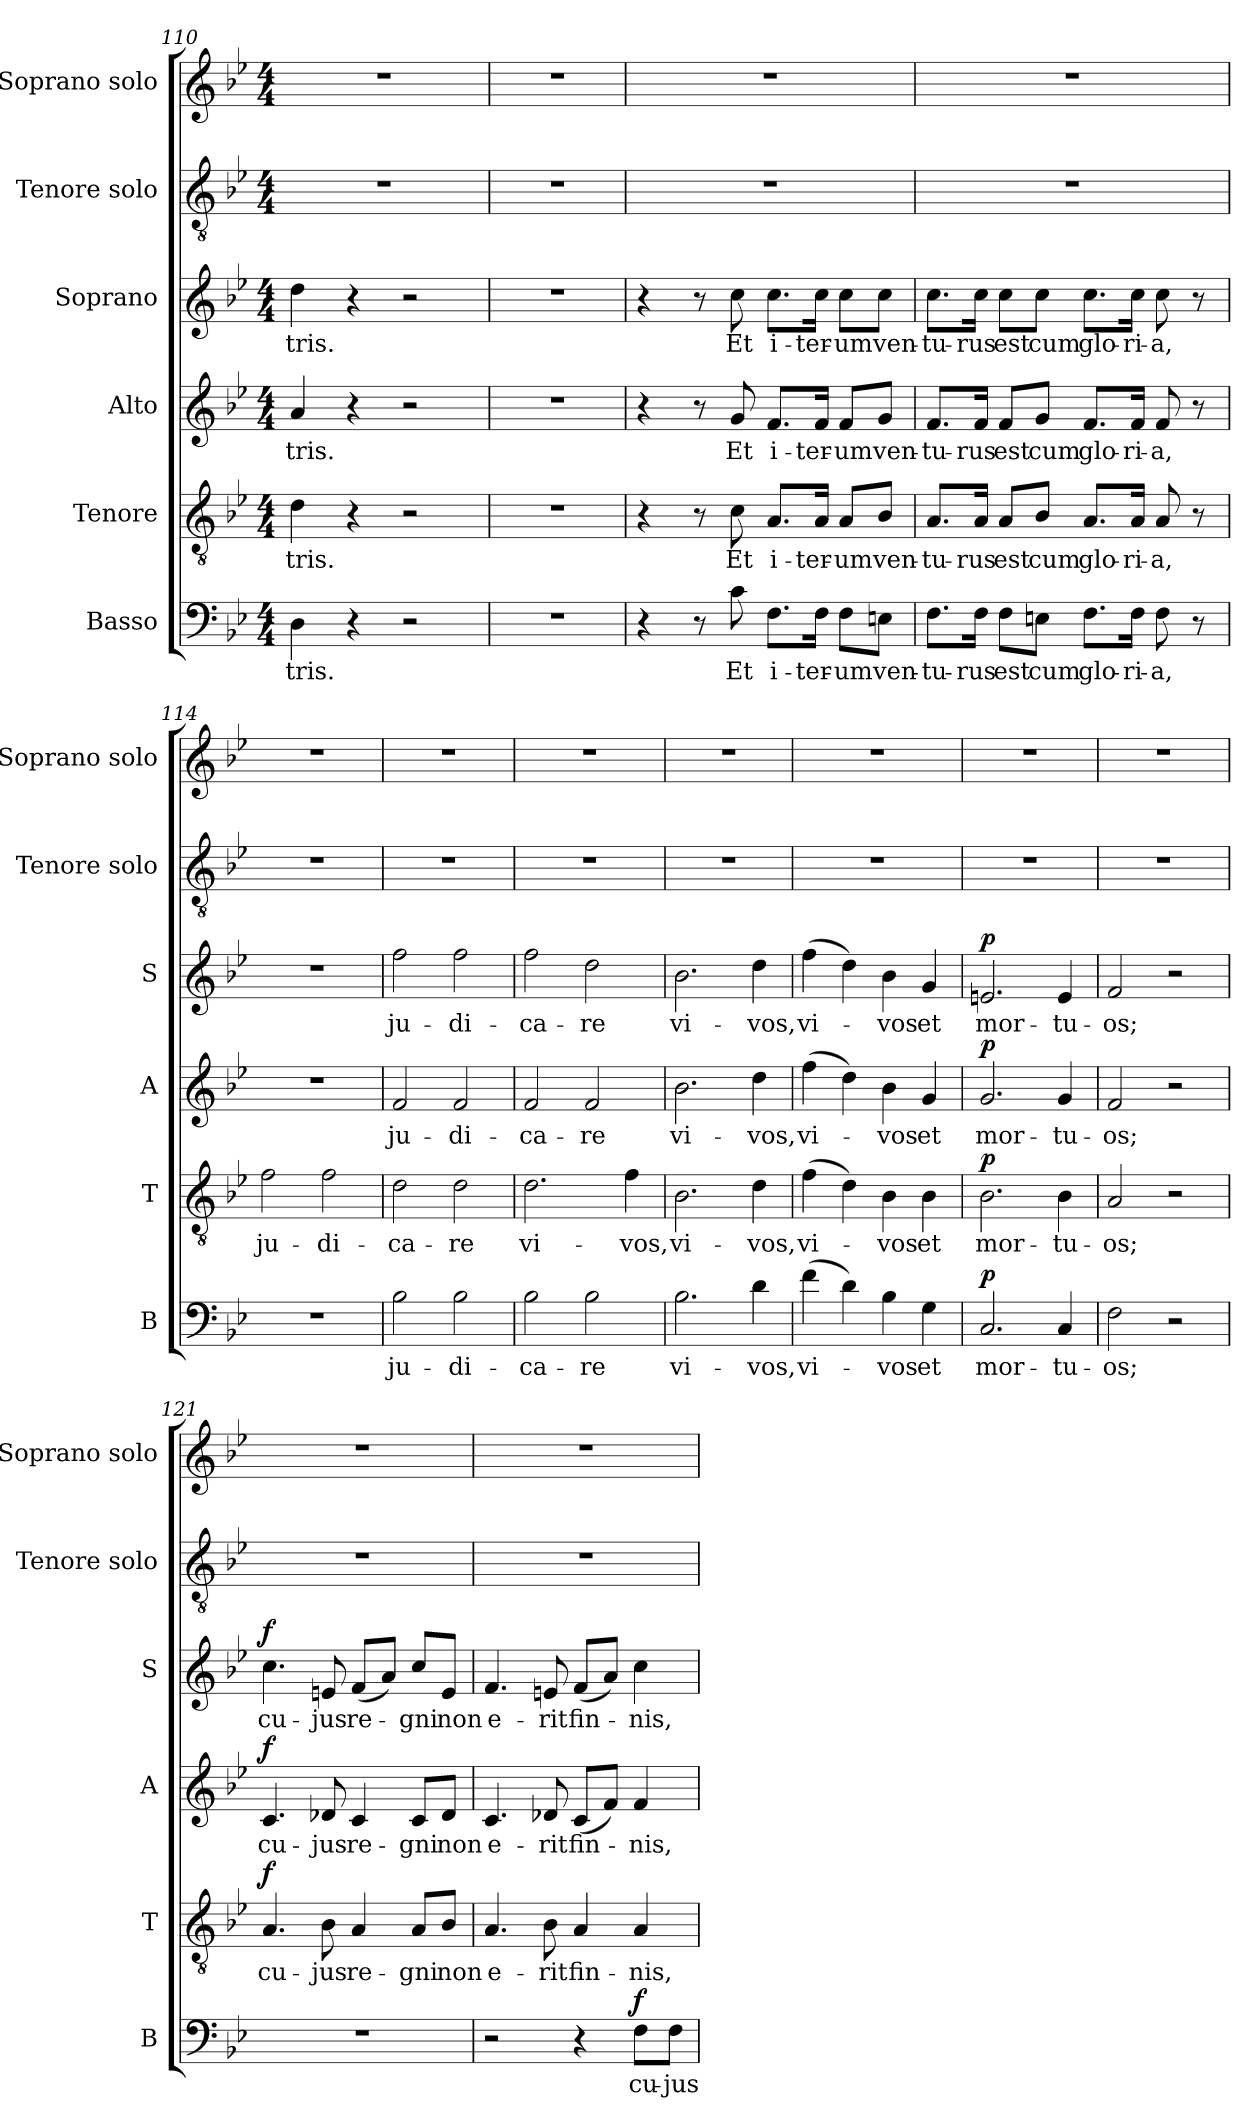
**kern	**text	**dynam	**kern	**text	**dynam	**kern	**text	**dynam	**kern	**text	**dynam	**kern	**kern
*part6	*part6	*part6	*part5	*part5	*part5	*part4	*part4	*part4	*part3	*part3	*part3	*part2	*part1
*staff6	*staff6	*staff6	*staff5	*staff5	*staff5	*staff4	*staff4	*staff4	*staff3	*staff3	*staff3	*staff2	*staff1
*I"Basso	*	*	*I"Tenore	*	*	*I"Alto	*	*	*I"Soprano	*	*	*I"Tenore solo	*I"Soprano solo
*I'B	*	*	*I'T	*	*	*I'A	*	*	*I'S	*	*	*I'Tenore solo	*I'Soprano solo
*clefF4	*	*	*clefGv2	*	*	*clefG2	*	*	*clefG2	*	*	*clefGv2	*clefG2
*k[b-e-]	*	*	*k[b-e-]	*	*	*k[b-e-]	*	*	*k[b-e-]	*	*	*k[b-e-]	*k[b-e-]
*g:	*	*	*g:	*	*	*g:	*	*	*g:	*	*	*g:	*g:
*M4/4	*	*	*M4/4	*	*	*M4/4	*	*	*M4/4	*	*	*M4/4	*M4/4
=110	=110	=110	=110	=110	=110	=110	=110	=110	=110	=110	=110	=110	=110
4D\	-tris.	.	4d\	-tris.	.	4a/	-tris.	.	4dd\	-tris.	.	1r	1r
4r	.	.	4r	.	.	4r	.	.	4r	.	.	.	.
2r	.	.	2r	.	.	2r	.	.	2r	.	.	.	.
=111	=111	=111	=111	=111	=111	=111	=111	=111	=111	=111	=111	=111	=111
1r	.	.	1r	.	.	1r	.	.	1r	.	.	1r	1r
=112	=112	=112	=112	=112	=112	=112	=112	=112	=112	=112	=112	=112	=112
4r	.	.	4r	.	.	4r	.	.	4r	.	.	1r	1r
8r	.	.	8r	.	.	8r	.	.	8r	.	.	.	.
8c\	Et	.	8c\	Et	.	8g/	Et	.	8cc\	Et	.	.	.
8.F\L	i-	.	8.A/L	i-	.	8.f/L	i-	.	8.cc\L	i-	.	.	.
16F\Jk	-ter-	.	16A/Jk	-ter-	.	16f/Jk	-ter-	.	16cc\Jk	-ter-	.	.	.
8F\L	-um	.	8A/L	-um	.	8f/L	-um	.	8cc\L	-um	.	.	.
8En\J	ven-	.	8B-/J	ven-	.	8g/J	ven-	.	8cc\J	ven-	.	.	.
!!LO:LB:g=z
=113	=113	=113	=113	=113	=113	=113	=113	=113	=113	=113	=113	=113	=113
8.F\L	-tu-	.	8.A/L	-tu-	.	8.f/L	-tu-	.	8.cc\L	-tu-	.	1r	1r
16F\Jk	-rus	.	16A/Jk	-rus	.	16f/Jk	-rus	.	16cc\Jk	-rus	.	.	.
8F\L	est	.	8A/L	est	.	8f/L	est	.	8cc\L	est	.	.	.
8En\J	cum	.	8B-/J	cum	.	8g/J	cum	.	8cc\J	cum	.	.	.
8.F\L	glo-	.	8.A/L	glo-	.	8.f/L	glo-	.	8.cc\L	glo-	.	.	.
16F\Jk	-ri-	.	16A/Jk	-ri-	.	16f/Jk	-ri-	.	16cc\Jk	-ri-	.	.	.
8F\	-a,	.	8A/	-a,	.	8f/	-a,	.	8cc\	-a,	.	.	.
8r	.	.	8r	.	.	8r	.	.	8r	.	.	.	.
=114	=114	=114	=114	=114	=114	=114	=114	=114	=114	=114	=114	=114	=114
1r	.	.	2f\	ju-	.	1r	.	.	1r	.	.	1r	1r
.	.	.	2f\	-di-	.	.	.	.	.	.	.	.	.
=115	=115	=115	=115	=115	=115	=115	=115	=115	=115	=115	=115	=115	=115
2B-\	ju-	.	2d\	-ca-	.	2f/	ju-	.	2ff\	ju-	.	1r	1r
2B-\	-di-	.	2d\	-re	.	2f/	-di-	.	2ff\	-di-	.	.	.
=116	=116	=116	=116	=116	=116	=116	=116	=116	=116	=116	=116	=116	=116
2B-\	-ca-	.	2.d\	vi-	.	2f/	-ca-	.	2ff\	-ca-	.	1r	1r
2B-\	-re	.	.	.	.	2f/	-re	.	2dd\	-re	.	.	.
.	.	.	4f\	-vos,	.	.	.	.	.	.	.	.	.
=117	=117	=117	=117	=117	=117	=117	=117	=117	=117	=117	=117	=117	=117
2.B-\	vi-	.	2.B-\	vi-	.	2.b-\	vi-	.	2.b-\	vi-	.	1r	1r
4d\	-vos,	.	4d\	-vos,	.	4dd\	-vos,	.	4dd\	-vos,	.	.	.
=118	=118	=118	=118	=118	=118	=118	=118	=118	=118	=118	=118	=118	=118
(>4f\	vi-	.	(>4f\	vi-	.	(>4ff\	vi-	.	(>4ff\	vi-	.	1r	1r
4d\)	.	.	4d\)	.	.	4dd\)	.	.	4dd\)	.	.	.	.
4B-\	-vos	.	4B-\	-vos	.	4b-\	-vos	.	4b-\	-vos	.	.	.
4G\	et	.	4B-\	et	.	4g/	et	.	4g/	et	.	.	.
!!LO:PB:g=z
=119	=119	=119	=119	=119	=119	=119	=119	=119	=119	=119	=119	=119	=119
!	!	!LO:DY:a	!	!	!LO:DY:a	!	!	!LO:DY:a	!	!	!LO:DY:a	!	!
2.C/	mor-	p	2.B-\	mor-	p	2.g/	mor-	p	2.en/	mor-	p	1r	1r
4C/	-tu-	.	4B-\	-tu-	.	4g/	-tu-	.	4e/	-tu-	.	.	.
=120	=120	=120	=120	=120	=120	=120	=120	=120	=120	=120	=120	=120	=120
2F\	-os;	.	2A/	-os;	.	2f/	-os;	.	2f/	-os;	.	1r	1r
2r	.	.	2r	.	.	2r	.	.	2r	.	.	.	.
=121	=121	=121	=121	=121	=121	=121	=121	=121	=121	=121	=121	=121	=121
!	!	!	!	!	!LO:DY:a	!	!	!LO:DY:a	!	!	!LO:DY:a	!	!
1r	.	.	4.A/	cu-	f	4.c/	cu-	f	4.cc\	cu-	f	1r	1r
.	.	.	8B-\	-jus	.	8d-X/	-jus	.	8en/	-jus	.	.	.
.	.	.	4A/	re-	.	4c/	re-	.	(<8f/L	re-	.	.	.
.	.	.	.	.	.	.	.	.	8a/J)	.	.	.	.
.	.	.	8A/L	-gni	.	8c/L	-gni	.	8cc/L	-gni	.	.	.
.	.	.	8B-/J	non	.	8d-/J	non	.	8e/J	non	.	.	.
=122	=122	=122	=122	=122	=122	=122	=122	=122	=122	=122	=122	=122	=122
2r	.	.	4.A/	e-	.	4.c/	e-	.	4.f/	e-	.	1r	1r
.	.	.	8B-\	-rit	.	8d-X/	-rit	.	8en/	-rit	.	.	.
4r	.	.	4A/	fin-	.	(<8c/L	fin-	.	(<8f/L	fin-	.	.	.
.	.	.	.	.	.	8f/J)	.	.	8a/J)	.	.	.	.
!	!	!LO:DY:a	!	!	!	!	!	!	!	!	!	!	!
8F\L	cu-	f	4A/	-nis,	.	4f/	-nis,	.	4cc\	-nis,	.	.	.
8F\J	-jus	.	.	.	.	.	.	.	.	.	.	.	.
=	=	=	=	=	=	=	=	=	=	=	=	=	=
*-	*-	*-	*-	*-	*-	*-	*-	*-	*-	*-	*-	*-	*-
